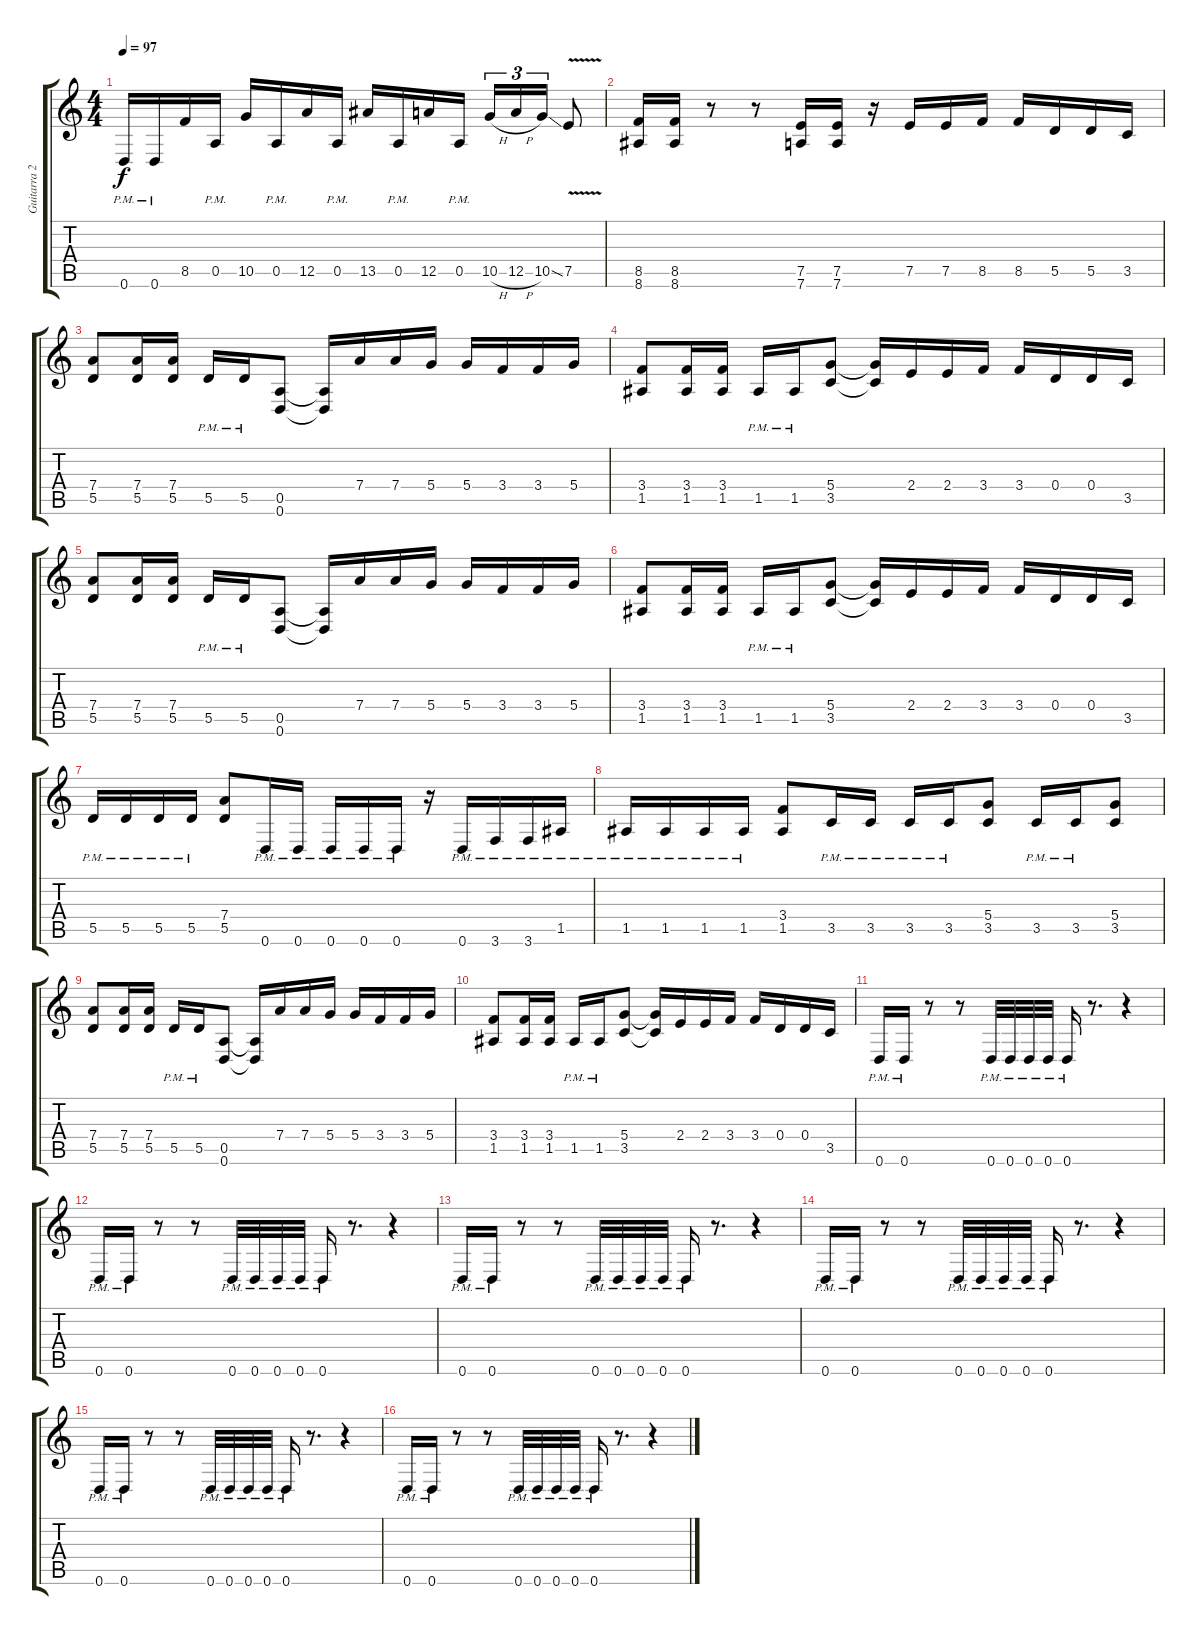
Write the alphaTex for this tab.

\track ("Guitarra 2" "Guitarra 2") {instrument distortionguitar}
\staff {score tabs}
\tuning (E4 B3 G3 D3 A2 D2) {hide}
\ts (4 4)
\tempo 97
\clef g2
\ks c
0.6{pm}.16{dy f} 0.6{pm}.16 8.5.16 0.5{pm}.16 10.5.16 0.5{pm}.16 12.5.16 0.5{pm}.16 13.5.16 0.5{pm}.16 12.5.16 0.5{pm}.16 10.5{h}.16{tu (3 2)} 12.5{h}.16{tu (3 2)} 10.5{ss}.16{tu (3 2)} 7.5{v}.8 |
(8.5 8.6).16 (8.5 8.6).16 r.8 r.8 (7.5 7.6).16 (7.5 7.6).16 r.16 7.5.16 7.5.16 8.5.16 8.5.16 5.5.16 5.5.16 3.5.16 |
(7.4 5.5).8 (7.4 5.5).16 (7.4 5.5).16 5.5{pm}.16 5.5{pm}.16 (0.5 0.6).8 (0.5{t} 0.6{t}).16 7.4.16 7.4.16 5.4.16 5.4.16 3.4.16 3.4.16 5.4.16 |
(3.4 1.5).8 (3.4 1.5).16 (3.4 1.5).16 1.5{pm}.16 1.5{pm}.16 (5.4 3.5).8 (5.4{t} 3.5{t}).16 2.4.16 2.4.16 3.4.16 3.4.16 0.4.16 0.4.16 3.5.16 |
(7.4 5.5).8 (7.4 5.5).16 (7.4 5.5).16 5.5{pm}.16 5.5{pm}.16 (0.5 0.6).8 (0.5{t} 0.6{t}).16 7.4.16 7.4.16 5.4.16 5.4.16 3.4.16 3.4.16 5.4.16 |
(3.4 1.5).8 (3.4 1.5).16 (3.4 1.5).16 1.5{pm}.16 1.5{pm}.16 (5.4 3.5).8 (5.4{t} 3.5{t}).16 2.4.16 2.4.16 3.4.16 3.4.16 0.4.16 0.4.16 3.5.16 |
5.5{pm}.16 5.5{pm}.16 5.5{pm}.16 5.5{pm}.16 (7.4 5.5).8 0.6{pm}.16 0.6{pm}.16 0.6{pm}.16 0.6{pm}.16 0.6{pm}.16 r.16 0.6{pm}.16 3.6{pm}.16 3.6{pm}.16 1.5{pm}.16 |
1.5{pm}.16 1.5{pm}.16 1.5{pm}.16 1.5{pm}.16 (3.4 1.5).8 3.5{pm}.16 3.5{pm}.16 3.5{pm}.16 3.5{pm}.16 (5.4 3.5).8 3.5{pm}.16 3.5{pm}.16 (5.4 3.5).8 |
(7.4 5.5).8 (7.4 5.5).16 (7.4 5.5).16 5.5{pm}.16 5.5{pm}.16 (0.5 0.6).8 (0.5{t} 0.6{t}).16 7.4.16 7.4.16 5.4.16 5.4.16 3.4.16 3.4.16 5.4.16 |
(3.4 1.5).8 (3.4 1.5).16 (3.4 1.5).16 1.5{pm}.16 1.5{pm}.16 (5.4 3.5).8 (5.4{t} 3.5{t}).16 2.4.16 2.4.16 3.4.16 3.4.16 0.4.16 0.4.16 3.5.16 |
0.6{pm}.16 0.6{pm}.16 r.8 r.8 0.6{pm}.32 0.6{pm}.32 0.6{pm}.32 0.6{pm}.32 0.6{pm}.16 r.8{d} r.4 |
0.6{pm}.16 0.6{pm}.16 r.8 r.8 0.6{pm}.32 0.6{pm}.32 0.6{pm}.32 0.6{pm}.32 0.6{pm}.16 r.8{d} r.4 |
0.6{pm}.16 0.6{pm}.16 r.8 r.8 0.6{pm}.32 0.6{pm}.32 0.6{pm}.32 0.6{pm}.32 0.6{pm}.16 r.8{d} r.4 |
0.6{pm}.16 0.6{pm}.16 r.8 r.8 0.6{pm}.32 0.6{pm}.32 0.6{pm}.32 0.6{pm}.32 0.6{pm}.16 r.8{d} r.4 |
0.6{pm}.16 0.6{pm}.16 r.8 r.8 0.6{pm}.32 0.6{pm}.32 0.6{pm}.32 0.6{pm}.32 0.6{pm}.16 r.8{d} r.4 |
0.6{pm}.16 0.6{pm}.16 r.8 r.8 0.6{pm}.32 0.6{pm}.32 0.6{pm}.32 0.6{pm}.32 0.6{pm}.16 r.8{d} r.4
